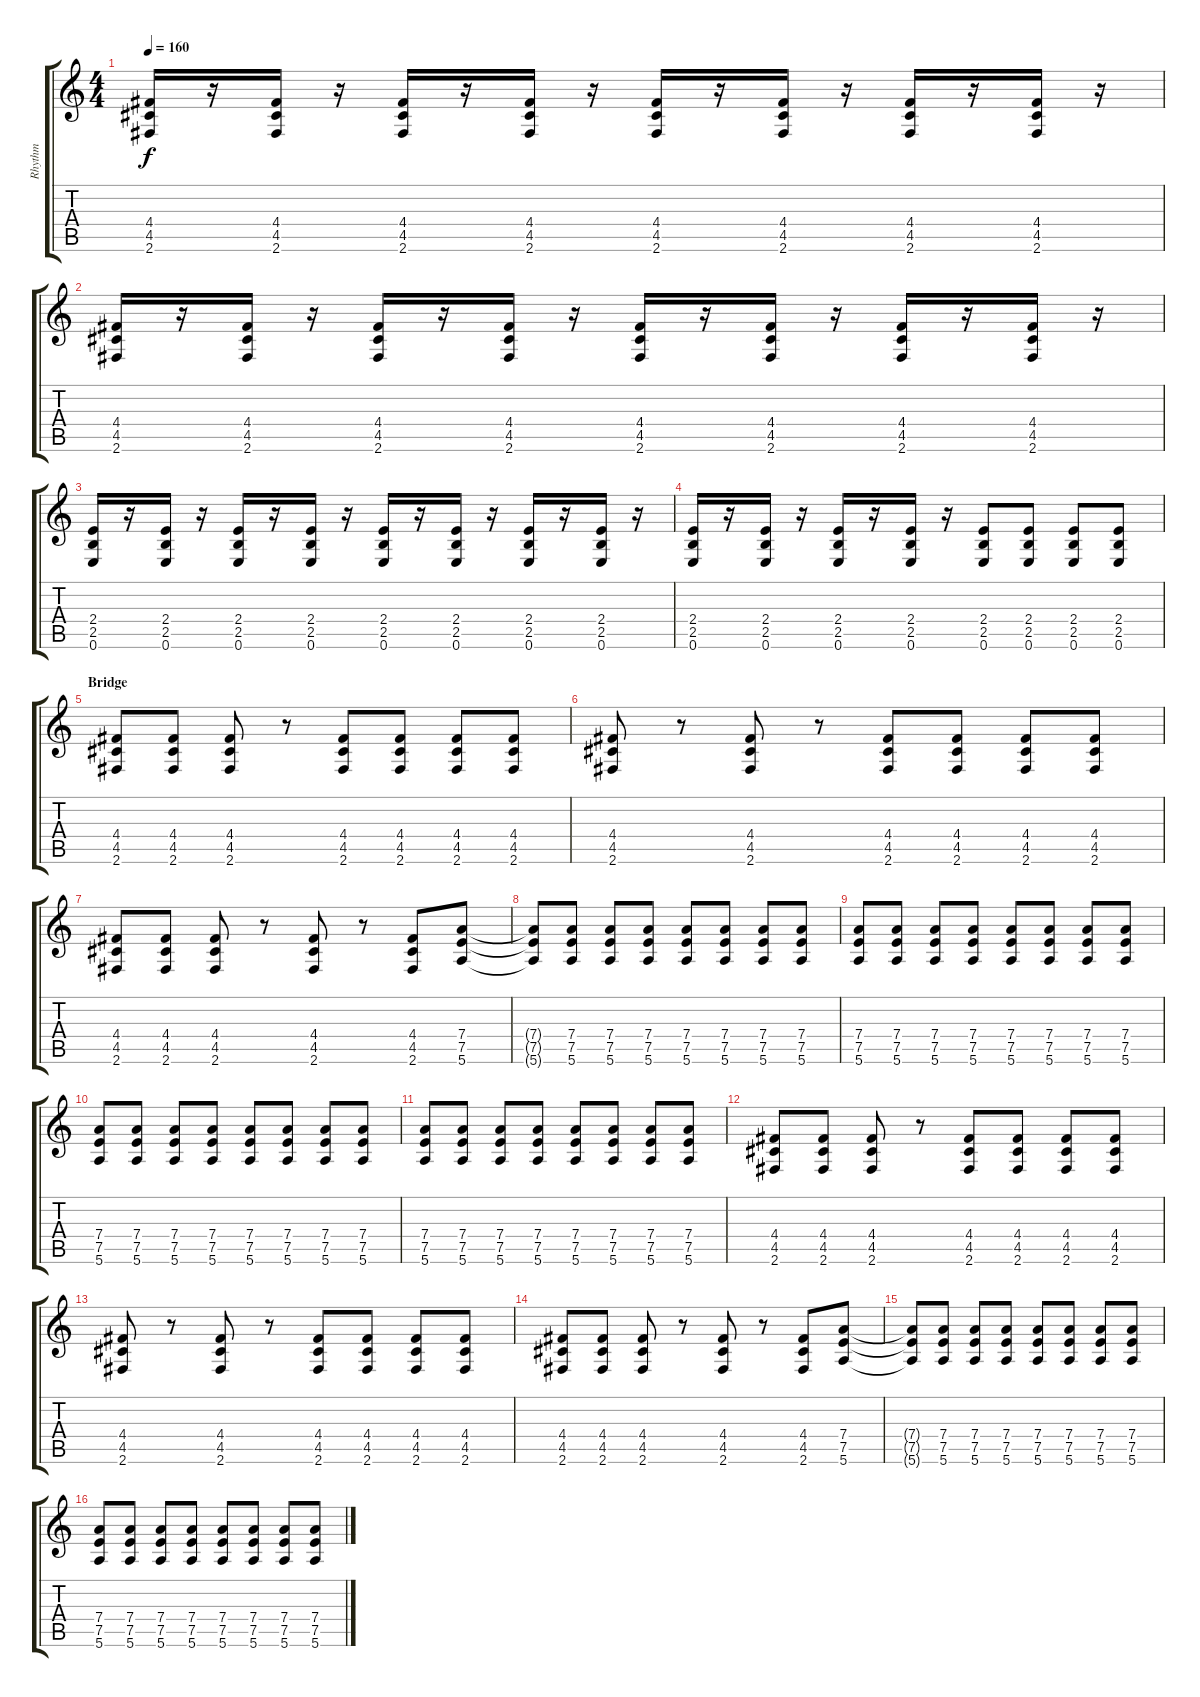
\track ("Rhythm" "Rhythm") {instrument acousticguitarsteel}
\staff {score tabs}
\tuning (E4 B3 G3 D3 A2 E2) {hide}
\ts (4 4)
\tempo 160
\clef g2
\ks c
(4.4 4.5 2.6).16{dy f} r.16 (4.4 4.5 2.6).16 r.16 (4.4 4.5 2.6).16 r.16 (4.4 4.5 2.6).16 r.16 (4.4 4.5 2.6).16 r.16 (4.4 4.5 2.6).16 r.16 (4.4 4.5 2.6).16 r.16 (4.4 4.5 2.6).16 r.16 |
(4.4 4.5 2.6).16 r.16 (4.4 4.5 2.6).16 r.16 (4.4 4.5 2.6).16 r.16 (4.4 4.5 2.6).16 r.16 (4.4 4.5 2.6).16 r.16 (4.4 4.5 2.6).16 r.16 (4.4 4.5 2.6).16 r.16 (4.4 4.5 2.6).16 r.16 |
(2.4 2.5 0.6).16 r.16 (2.4 2.5 0.6).16 r.16 (2.4 2.5 0.6).16 r.16 (2.4 2.5 0.6).16 r.16 (2.4 2.5 0.6).16 r.16 (2.4 2.5 0.6).16 r.16 (2.4 2.5 0.6).16 r.16 (2.4 2.5 0.6).16 r.16 |
(2.4 2.5 0.6).16 r.16 (2.4 2.5 0.6).16 r.16 (2.4 2.5 0.6).16 r.16 (2.4 2.5 0.6).16 r.16 (2.4 2.5 0.6).8 (2.4 2.5 0.6).8 (2.4 2.5 0.6).8 (2.4 2.5 0.6).8 |
\section ("" "Bridge")
(4.4 4.5 2.6).8 (4.4 4.5 2.6).8 (4.4 4.5 2.6).8 r.8 (4.4 4.5 2.6).8 (4.4 4.5 2.6).8 (4.4 4.5 2.6).8 (4.4 4.5 2.6).8 |
(4.4 4.5 2.6).8 r.8 (4.4 4.5 2.6).8 r.8 (4.4 4.5 2.6).8 (4.4 4.5 2.6).8 (4.4 4.5 2.6).8 (4.4 4.5 2.6).8 |
(4.4 4.5 2.6).8 (4.4 4.5 2.6).8 (4.4 4.5 2.6).8 r.8 (4.4 4.5 2.6).8 r.8 (4.4 4.5 2.6).8 (7.4 7.5 5.6).8 |
(7.4{t} 7.5{t} 5.6{t}).8 (7.4 7.5 5.6).8 (7.4 7.5 5.6).8 (7.4 7.5 5.6).8 (7.4 7.5 5.6).8 (7.4 7.5 5.6).8 (7.4 7.5 5.6).8 (7.4 7.5 5.6).8 |
(7.4 7.5 5.6).8 (7.4 7.5 5.6).8 (7.4 7.5 5.6).8 (7.4 7.5 5.6).8 (7.4 7.5 5.6).8 (7.4 7.5 5.6).8 (7.4 7.5 5.6).8 (7.4 7.5 5.6).8 |
(7.4 7.5 5.6).8 (7.4 7.5 5.6).8 (7.4 7.5 5.6).8 (7.4 7.5 5.6).8 (7.4 7.5 5.6).8 (7.4 7.5 5.6).8 (7.4 7.5 5.6).8 (7.4 7.5 5.6).8 |
(7.4 7.5 5.6).8 (7.4 7.5 5.6).8 (7.4 7.5 5.6).8 (7.4 7.5 5.6).8 (7.4 7.5 5.6).8 (7.4 7.5 5.6).8 (7.4 7.5 5.6).8 (7.4 7.5 5.6).8 |
(4.4 4.5 2.6).8 (4.4 4.5 2.6).8 (4.4 4.5 2.6).8 r.8 (4.4 4.5 2.6).8 (4.4 4.5 2.6).8 (4.4 4.5 2.6).8 (4.4 4.5 2.6).8 |
(4.4 4.5 2.6).8 r.8 (4.4 4.5 2.6).8 r.8 (4.4 4.5 2.6).8 (4.4 4.5 2.6).8 (4.4 4.5 2.6).8 (4.4 4.5 2.6).8 |
(4.4 4.5 2.6).8 (4.4 4.5 2.6).8 (4.4 4.5 2.6).8 r.8 (4.4 4.5 2.6).8 r.8 (4.4 4.5 2.6).8 (7.4 7.5 5.6).8 |
(7.4{t} 7.5{t} 5.6{t}).8 (7.4 7.5 5.6).8 (7.4 7.5 5.6).8 (7.4 7.5 5.6).8 (7.4 7.5 5.6).8 (7.4 7.5 5.6).8 (7.4 7.5 5.6).8 (7.4 7.5 5.6).8 |
(7.4 7.5 5.6).8 (7.4 7.5 5.6).8 (7.4 7.5 5.6).8 (7.4 7.5 5.6).8 (7.4 7.5 5.6).8 (7.4 7.5 5.6).8 (7.4 7.5 5.6).8 (7.4 7.5 5.6).8
